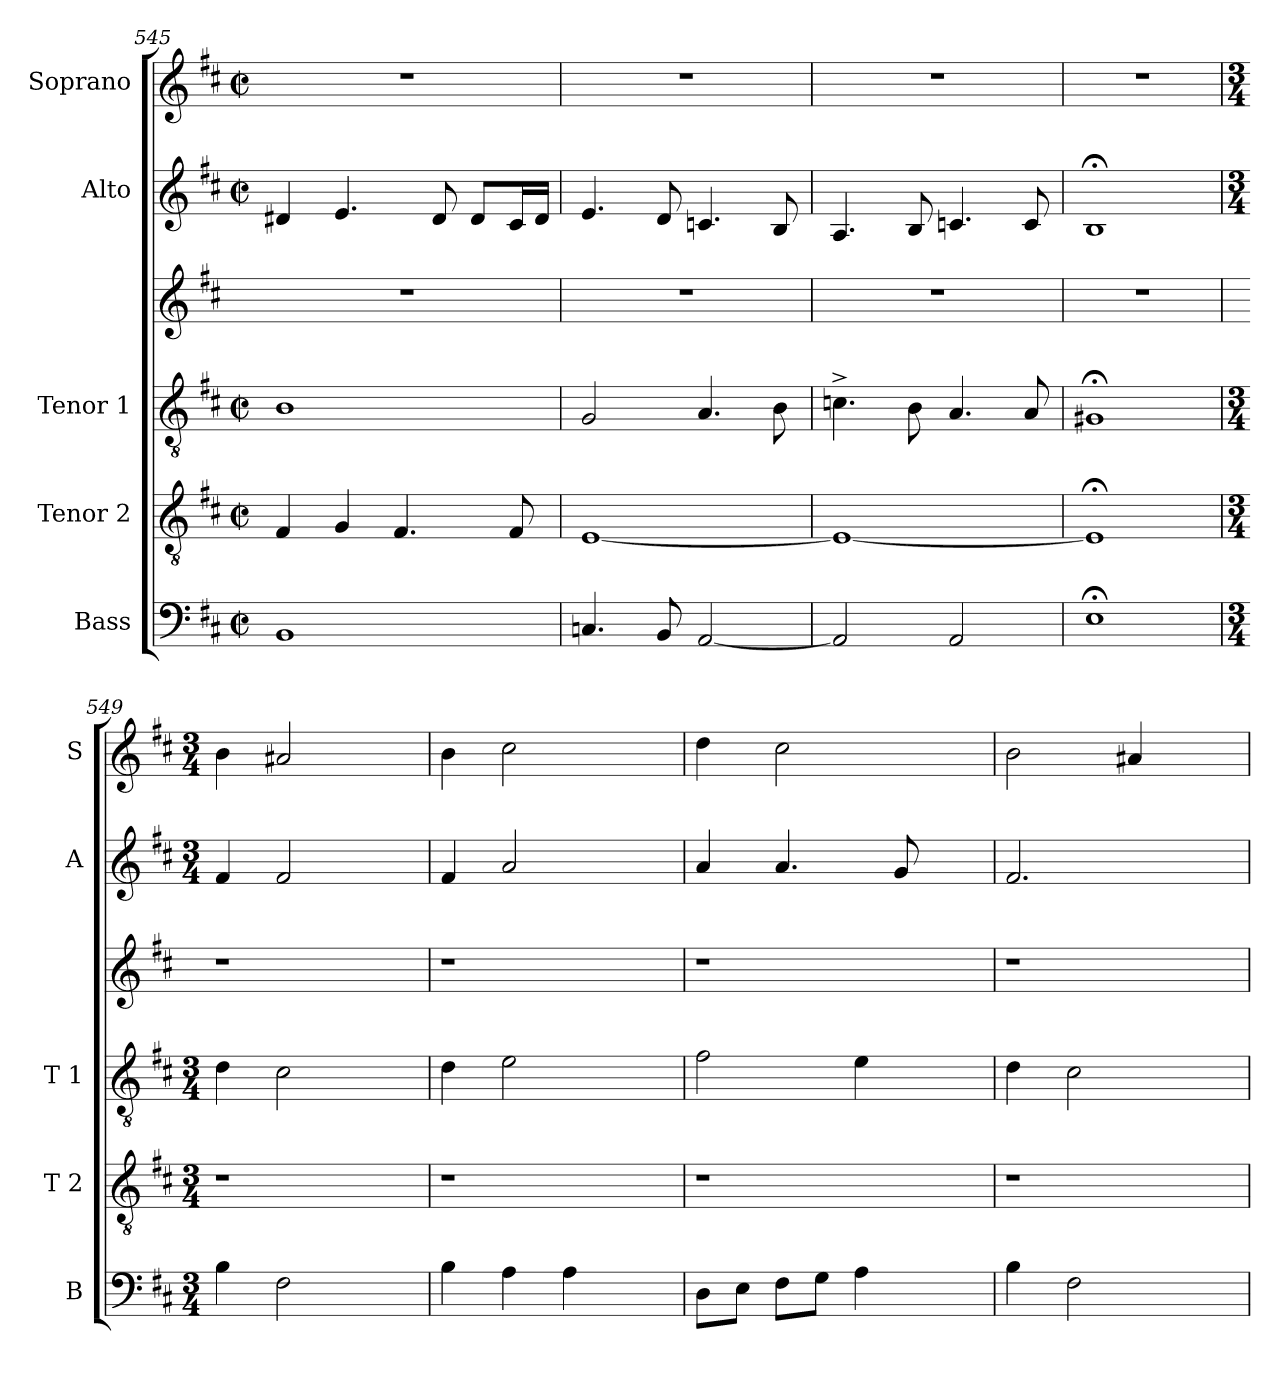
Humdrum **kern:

**kern	**kern	**kern	**kern	**kern	**kern
*part6	*part5	*part4	*part3	*part2	*part1
*staff6	*staff5	*staff4	*staff3	*staff2	*staff1
*I"Bass	*I"Tenor 2	*I"Tenor 1	*	*I"Alto	*I"Soprano
*I'B	*I'T 2	*I'T 1	*	*I'A	*I'S
*clefF4	*clefGv2	*clefGv2	*clefG2	*clefG2	*clefG2
*k[f#c#]	*k[f#c#]	*k[f#c#]	*k[f#c#]	*k[f#c#]	*k[f#c#]
*D:	*D:	*D:	*D:	*D:	*D:
*M2/2	*M2/2	*M2/2	*	*M2/2	*M2/2
*met(c|)	*met(c|)	*met(c|)	*	*met(c|)	*met(c|)
=545	=545	=545	=545	=545	=545
1BB	4F#/	1B	1r	4d#X/	1r
.	4G/	.	.	4.e/	.
.	4.F#/	.	.	.	.
.	.	.	.	8d#/	.
.	.	.	.	8d#/L	.
.	8F#/	.	.	16c#/L	.
.	.	.	.	16d#/JJ	.
=546	=546	=546	=546	=546	=546
4.Cn/	[<1E	2G/	1r	4.e/	1r
8BB/	.	.	.	8d/	.
[<2AA/	.	4.A/	.	4.cn/	.
.	.	8B\	.	8B/	.
=547	=547	=547	=547	=547	=547
2AA/]	1E_	4.cn^>\	1r	4.A/	1r
.	.	8B\	.	8B/	.
2AA/	.	4.A/	.	4.cn/	.
.	.	8A/	.	8c/	.
=548	=548	=548	=548	=548	=548
1E;<	1E;]	1G#X;	1r	1B;	1r
!!LO:PB:g=z
=549	=549	=549	=549	=549	=549
*M3/4	*M3/4	*M3/4	*	*M3/4	*M3/4
!	!LO:N:vis=1	!	!	!	!
4B\	2.r	4d\	1r	4f#/	4b\
2F#\	.	2c#\	.	2f#/	2a#X/
4ryy	4ryy	4ryy	.	4ryy	4ryy
=550	=550	=550	=550	=550	=550
!	!LO:N:vis=1	!	!	!	!
4B\	2.r	4d\	1r	4f#/	4b\
4A\	.	2e\	.	2a/	2cc#\
4A\	.	.	.	.	.
4ryy	4ryy	4ryy	.	4ryy	4ryy
=551	=551	=551	=551	=551	=551
!	!LO:N:vis=1	!	!	!	!
8D\L	2.r	2f#\	1r	4a/	4dd\
8E\J	.	.	.	.	.
8F#\L	.	.	.	4.a/	2cc#\
8G\J	.	.	.	.	.
4A\	.	4e\	.	.	.
.	.	.	.	8g/	.
4ryy	4ryy	4ryy	.	4ryy	4ryy
=552	=552	=552	=552	=552	=552
!	!LO:N:vis=1	!	!	!	!
4B\	2.r	4d\	1r	2.f#/	2b\
2F#\	.	2c#\	.	.	.
.	.	.	.	.	4a#X/
4ryy	4ryy	4ryy	.	4ryy	4ryy
=	=	=	=	=	=
*-	*-	*-	*-	*-	*-
